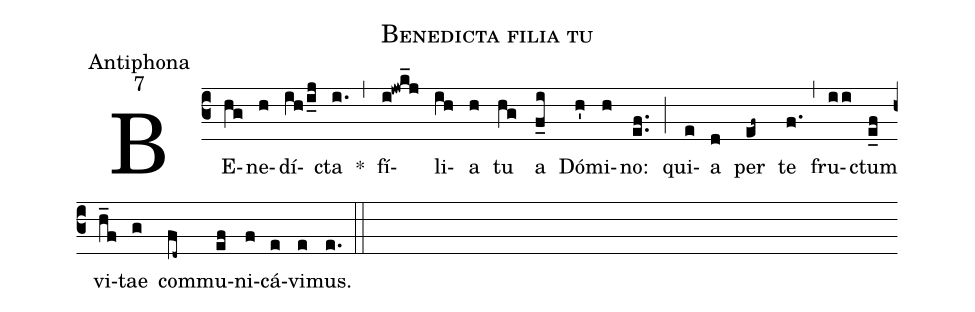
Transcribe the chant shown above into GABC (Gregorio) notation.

name:Benedicta filia tu;
office-part:Antiphona;
mode:7;
%%
(c3) BE(hg)ne(h)dí(ih/i_j)cta(i.) *(,) fí(i!jwk_j)li(ih)a(h) tu(hg) a(f_i) Dó(h')mi(h)no:(ef..) (;) qui(e)a(d) per(ef~) te(f.) (,) fru(ii)ctum(e_f) vi(h_f)tae(g) com(fd~)mu(ef)ni(f)cá(e)vi(e)mus.(e.) (::)
